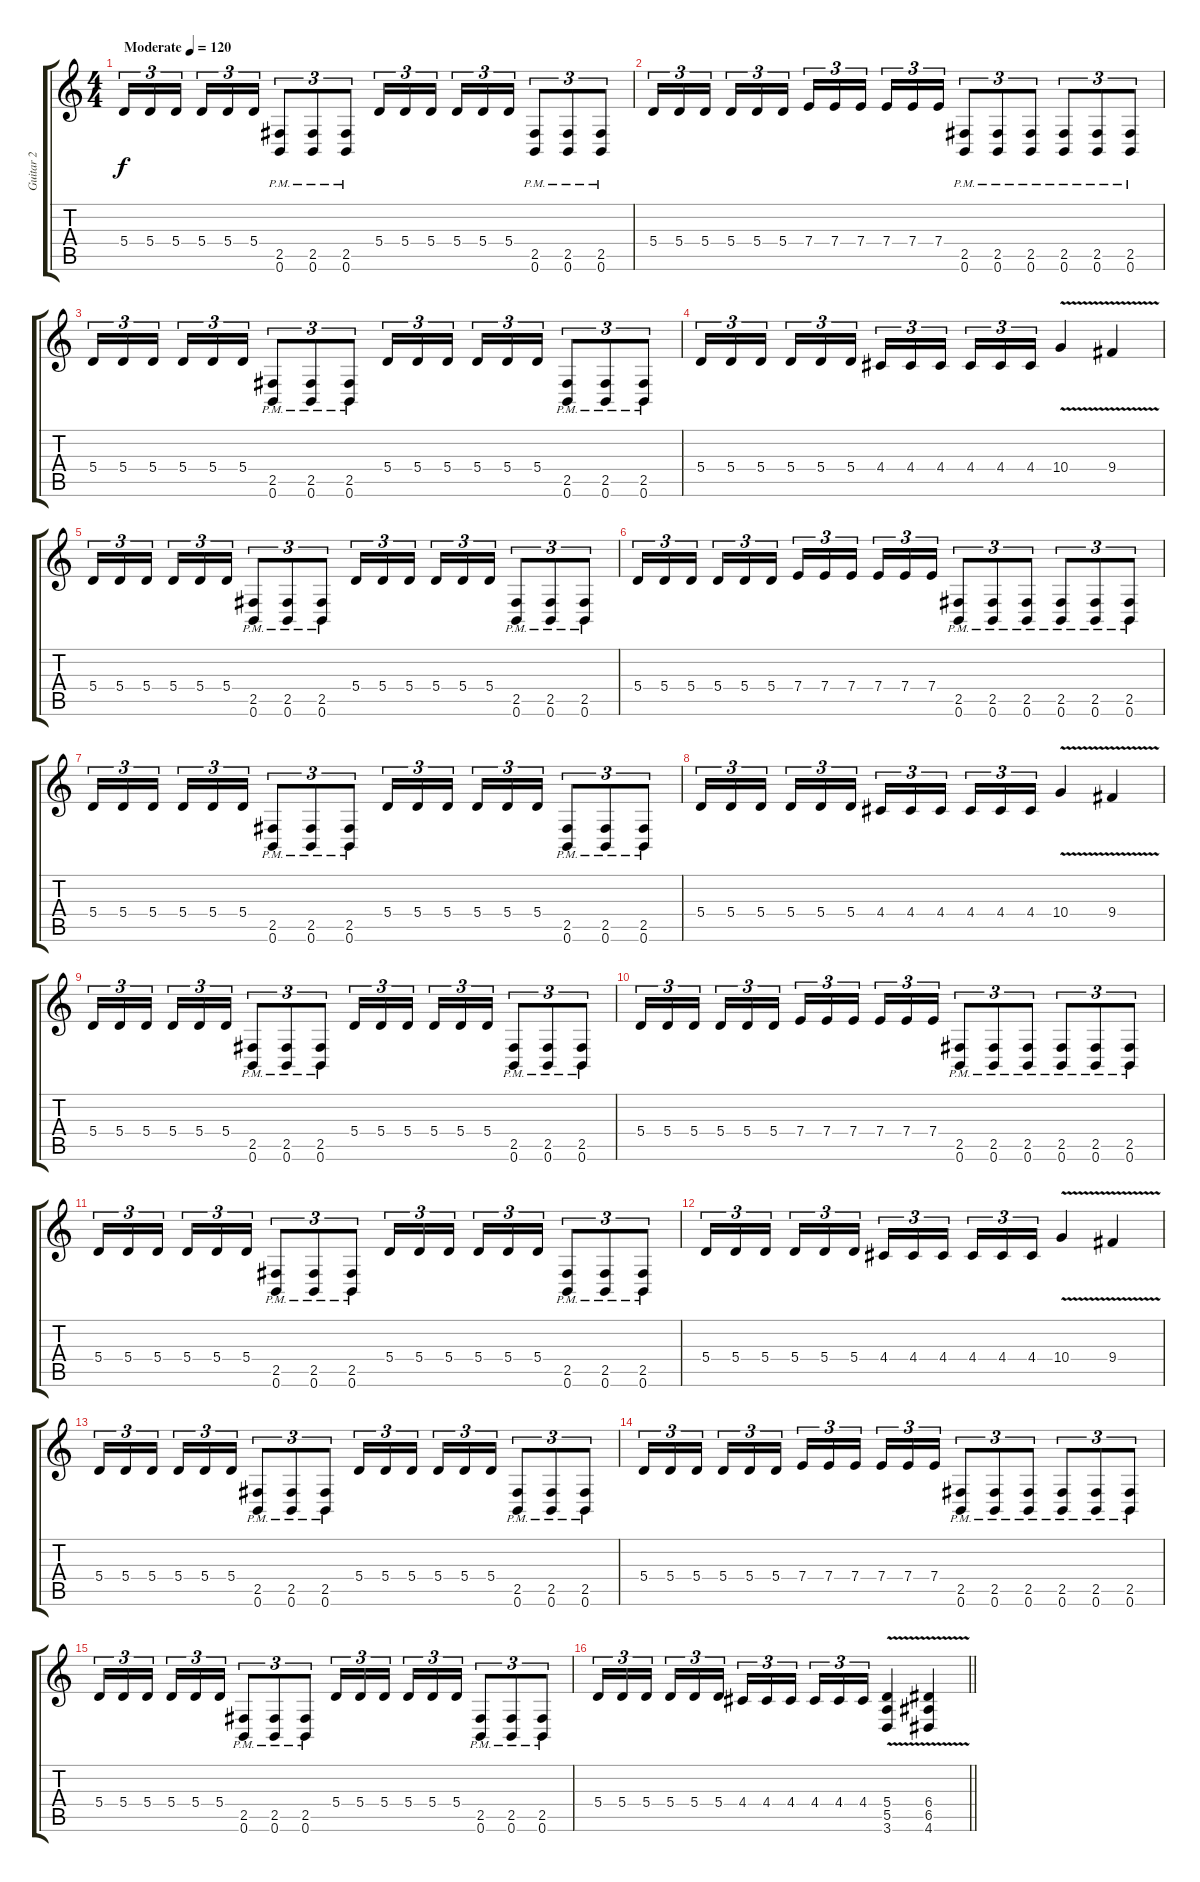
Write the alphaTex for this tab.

\track ("Guitar 2" "Guitar 2") {instrument distortionguitar}
\staff {score tabs}
\tuning (B3 Gb3 D3 A2 E2 B1) {hide}
\ts (4 4)
\tempo (120 "Moderate")
\clef g2
\ks c
5.4.16{tu (3 2) dy f instrument distortionguitar} 5.4.16{tu (3 2)} 5.4.16{tu (3 2) beam splitsecondary} 5.4.16{tu (3 2)} 5.4.16{tu (3 2)} 5.4.16{tu (3 2)} (2.5{pm} 0.6{pm}).8{tu (3 2)} (2.5{pm} 0.6{pm}).8{tu (3 2)} (2.5{pm} 0.6{pm}).8{tu (3 2)} 5.4.16{tu (3 2)} 5.4.16{tu (3 2)} 5.4.16{tu (3 2) beam splitsecondary} 5.4.16{tu (3 2)} 5.4.16{tu (3 2)} 5.4.16{tu (3 2)} (2.5{pm} 0.6{pm}).8{tu (3 2)} (2.5{pm} 0.6{pm}).8{tu (3 2)} (2.5{pm} 0.6{pm}).8{tu (3 2)} |
5.4.16{tu (3 2)} 5.4.16{tu (3 2)} 5.4.16{tu (3 2) beam splitsecondary} 5.4.16{tu (3 2)} 5.4.16{tu (3 2)} 5.4.16{tu (3 2)} 7.4.16{tu (3 2)} 7.4.16{tu (3 2)} 7.4.16{tu (3 2) beam splitsecondary} 7.4.16{tu (3 2)} 7.4.16{tu (3 2)} 7.4.16{tu (3 2)} (2.5{pm} 0.6{pm}).8{tu (3 2)} (2.5{pm} 0.6{pm}).8{tu (3 2)} (2.5{pm} 0.6{pm}).8{tu (3 2)} (2.5{pm} 0.6{pm}).8{tu (3 2)} (2.5{pm} 0.6{pm}).8{tu (3 2)} (2.5{pm} 0.6{pm}).8{tu (3 2)} |
5.4.16{tu (3 2)} 5.4.16{tu (3 2)} 5.4.16{tu (3 2) beam splitsecondary} 5.4.16{tu (3 2)} 5.4.16{tu (3 2)} 5.4.16{tu (3 2)} (2.5{pm} 0.6{pm}).8{tu (3 2)} (2.5{pm} 0.6{pm}).8{tu (3 2)} (2.5{pm} 0.6{pm}).8{tu (3 2)} 5.4.16{tu (3 2)} 5.4.16{tu (3 2)} 5.4.16{tu (3 2) beam splitsecondary} 5.4.16{tu (3 2)} 5.4.16{tu (3 2)} 5.4.16{tu (3 2)} (2.5{pm} 0.6{pm}).8{tu (3 2)} (2.5{pm} 0.6{pm}).8{tu (3 2)} (2.5{pm} 0.6{pm}).8{tu (3 2)} |
5.4.16{tu (3 2)} 5.4.16{tu (3 2)} 5.4.16{tu (3 2) beam splitsecondary} 5.4.16{tu (3 2)} 5.4.16{tu (3 2)} 5.4.16{tu (3 2)} 4.4.16{tu (3 2)} 4.4.16{tu (3 2)} 4.4.16{tu (3 2) beam splitsecondary} 4.4.16{tu (3 2)} 4.4.16{tu (3 2)} 4.4.16{tu (3 2)} 10.4{v}.4 9.4{v}.4 |
5.4.16{tu (3 2)} 5.4.16{tu (3 2)} 5.4.16{tu (3 2) beam splitsecondary} 5.4.16{tu (3 2)} 5.4.16{tu (3 2)} 5.4.16{tu (3 2)} (2.5{pm} 0.6{pm}).8{tu (3 2)} (2.5{pm} 0.6{pm}).8{tu (3 2)} (2.5{pm} 0.6{pm}).8{tu (3 2)} 5.4.16{tu (3 2)} 5.4.16{tu (3 2)} 5.4.16{tu (3 2) beam splitsecondary} 5.4.16{tu (3 2)} 5.4.16{tu (3 2)} 5.4.16{tu (3 2)} (2.5{pm} 0.6{pm}).8{tu (3 2)} (2.5{pm} 0.6{pm}).8{tu (3 2)} (2.5{pm} 0.6{pm}).8{tu (3 2)} |
5.4.16{tu (3 2)} 5.4.16{tu (3 2)} 5.4.16{tu (3 2) beam splitsecondary} 5.4.16{tu (3 2)} 5.4.16{tu (3 2)} 5.4.16{tu (3 2)} 7.4.16{tu (3 2)} 7.4.16{tu (3 2)} 7.4.16{tu (3 2) beam splitsecondary} 7.4.16{tu (3 2)} 7.4.16{tu (3 2)} 7.4.16{tu (3 2)} (2.5{pm} 0.6{pm}).8{tu (3 2)} (2.5{pm} 0.6{pm}).8{tu (3 2)} (2.5{pm} 0.6{pm}).8{tu (3 2)} (2.5{pm} 0.6{pm}).8{tu (3 2)} (2.5{pm} 0.6{pm}).8{tu (3 2)} (2.5{pm} 0.6{pm}).8{tu (3 2)} |
5.4.16{tu (3 2)} 5.4.16{tu (3 2)} 5.4.16{tu (3 2) beam splitsecondary} 5.4.16{tu (3 2)} 5.4.16{tu (3 2)} 5.4.16{tu (3 2)} (2.5{pm} 0.6{pm}).8{tu (3 2)} (2.5{pm} 0.6{pm}).8{tu (3 2)} (2.5{pm} 0.6{pm}).8{tu (3 2)} 5.4.16{tu (3 2)} 5.4.16{tu (3 2)} 5.4.16{tu (3 2) beam splitsecondary} 5.4.16{tu (3 2)} 5.4.16{tu (3 2)} 5.4.16{tu (3 2)} (2.5{pm} 0.6{pm}).8{tu (3 2)} (2.5{pm} 0.6{pm}).8{tu (3 2)} (2.5{pm} 0.6{pm}).8{tu (3 2)} |
5.4.16{tu (3 2)} 5.4.16{tu (3 2)} 5.4.16{tu (3 2) beam splitsecondary} 5.4.16{tu (3 2)} 5.4.16{tu (3 2)} 5.4.16{tu (3 2)} 4.4.16{tu (3 2)} 4.4.16{tu (3 2)} 4.4.16{tu (3 2) beam splitsecondary} 4.4.16{tu (3 2)} 4.4.16{tu (3 2)} 4.4.16{tu (3 2)} 10.4{v}.4 9.4{v}.4 |
5.4.16{tu (3 2)} 5.4.16{tu (3 2)} 5.4.16{tu (3 2) beam splitsecondary} 5.4.16{tu (3 2)} 5.4.16{tu (3 2)} 5.4.16{tu (3 2)} (2.5{pm} 0.6{pm}).8{tu (3 2)} (2.5{pm} 0.6{pm}).8{tu (3 2)} (2.5{pm} 0.6{pm}).8{tu (3 2)} 5.4.16{tu (3 2)} 5.4.16{tu (3 2)} 5.4.16{tu (3 2) beam splitsecondary} 5.4.16{tu (3 2)} 5.4.16{tu (3 2)} 5.4.16{tu (3 2)} (2.5{pm} 0.6{pm}).8{tu (3 2)} (2.5{pm} 0.6{pm}).8{tu (3 2)} (2.5{pm} 0.6{pm}).8{tu (3 2)} |
5.4.16{tu (3 2)} 5.4.16{tu (3 2)} 5.4.16{tu (3 2) beam splitsecondary} 5.4.16{tu (3 2)} 5.4.16{tu (3 2)} 5.4.16{tu (3 2)} 7.4.16{tu (3 2)} 7.4.16{tu (3 2)} 7.4.16{tu (3 2) beam splitsecondary} 7.4.16{tu (3 2)} 7.4.16{tu (3 2)} 7.4.16{tu (3 2)} (2.5{pm} 0.6{pm}).8{tu (3 2)} (2.5{pm} 0.6{pm}).8{tu (3 2)} (2.5{pm} 0.6{pm}).8{tu (3 2)} (2.5{pm} 0.6{pm}).8{tu (3 2)} (2.5{pm} 0.6{pm}).8{tu (3 2)} (2.5{pm} 0.6{pm}).8{tu (3 2)} |
5.4.16{tu (3 2)} 5.4.16{tu (3 2)} 5.4.16{tu (3 2) beam splitsecondary} 5.4.16{tu (3 2)} 5.4.16{tu (3 2)} 5.4.16{tu (3 2)} (2.5{pm} 0.6{pm}).8{tu (3 2)} (2.5{pm} 0.6{pm}).8{tu (3 2)} (2.5{pm} 0.6{pm}).8{tu (3 2)} 5.4.16{tu (3 2)} 5.4.16{tu (3 2)} 5.4.16{tu (3 2) beam splitsecondary} 5.4.16{tu (3 2)} 5.4.16{tu (3 2)} 5.4.16{tu (3 2)} (2.5{pm} 0.6{pm}).8{tu (3 2)} (2.5{pm} 0.6{pm}).8{tu (3 2)} (2.5{pm} 0.6{pm}).8{tu (3 2)} |
5.4.16{tu (3 2)} 5.4.16{tu (3 2)} 5.4.16{tu (3 2) beam splitsecondary} 5.4.16{tu (3 2)} 5.4.16{tu (3 2)} 5.4.16{tu (3 2)} 4.4.16{tu (3 2)} 4.4.16{tu (3 2)} 4.4.16{tu (3 2) beam splitsecondary} 4.4.16{tu (3 2)} 4.4.16{tu (3 2)} 4.4.16{tu (3 2)} 10.4{v}.4 9.4{v}.4 |
5.4.16{tu (3 2)} 5.4.16{tu (3 2)} 5.4.16{tu (3 2) beam splitsecondary} 5.4.16{tu (3 2)} 5.4.16{tu (3 2)} 5.4.16{tu (3 2)} (2.5{pm} 0.6{pm}).8{tu (3 2)} (2.5{pm} 0.6{pm}).8{tu (3 2)} (2.5{pm} 0.6{pm}).8{tu (3 2)} 5.4.16{tu (3 2)} 5.4.16{tu (3 2)} 5.4.16{tu (3 2) beam splitsecondary} 5.4.16{tu (3 2)} 5.4.16{tu (3 2)} 5.4.16{tu (3 2)} (2.5{pm} 0.6{pm}).8{tu (3 2)} (2.5{pm} 0.6{pm}).8{tu (3 2)} (2.5{pm} 0.6{pm}).8{tu (3 2)} |
5.4.16{tu (3 2)} 5.4.16{tu (3 2)} 5.4.16{tu (3 2) beam splitsecondary} 5.4.16{tu (3 2)} 5.4.16{tu (3 2)} 5.4.16{tu (3 2)} 7.4.16{tu (3 2)} 7.4.16{tu (3 2)} 7.4.16{tu (3 2) beam splitsecondary} 7.4.16{tu (3 2)} 7.4.16{tu (3 2)} 7.4.16{tu (3 2)} (2.5{pm} 0.6{pm}).8{tu (3 2)} (2.5{pm} 0.6{pm}).8{tu (3 2)} (2.5{pm} 0.6{pm}).8{tu (3 2)} (2.5{pm} 0.6{pm}).8{tu (3 2)} (2.5{pm} 0.6{pm}).8{tu (3 2)} (2.5{pm} 0.6{pm}).8{tu (3 2)} |
5.4.16{tu (3 2)} 5.4.16{tu (3 2)} 5.4.16{tu (3 2) beam splitsecondary} 5.4.16{tu (3 2)} 5.4.16{tu (3 2)} 5.4.16{tu (3 2)} (2.5{pm} 0.6{pm}).8{tu (3 2)} (2.5{pm} 0.6{pm}).8{tu (3 2)} (2.5{pm} 0.6{pm}).8{tu (3 2)} 5.4.16{tu (3 2)} 5.4.16{tu (3 2)} 5.4.16{tu (3 2) beam splitsecondary} 5.4.16{tu (3 2)} 5.4.16{tu (3 2)} 5.4.16{tu (3 2)} (2.5{pm} 0.6{pm}).8{tu (3 2)} (2.5{pm} 0.6{pm}).8{tu (3 2)} (2.5{pm} 0.6{pm}).8{tu (3 2)} |
\barLineRight lightlight
5.4.16{tu (3 2)} 5.4.16{tu (3 2)} 5.4.16{tu (3 2) beam splitsecondary} 5.4.16{tu (3 2)} 5.4.16{tu (3 2)} 5.4.16{tu (3 2)} 4.4.16{tu (3 2)} 4.4.16{tu (3 2)} 4.4.16{tu (3 2) beam splitsecondary} 4.4.16{tu (3 2)} 4.4.16{tu (3 2)} 4.4.16{tu (3 2)} (5.4{v} 5.5 3.6).4 (6.4{v} 6.5 4.6).4
